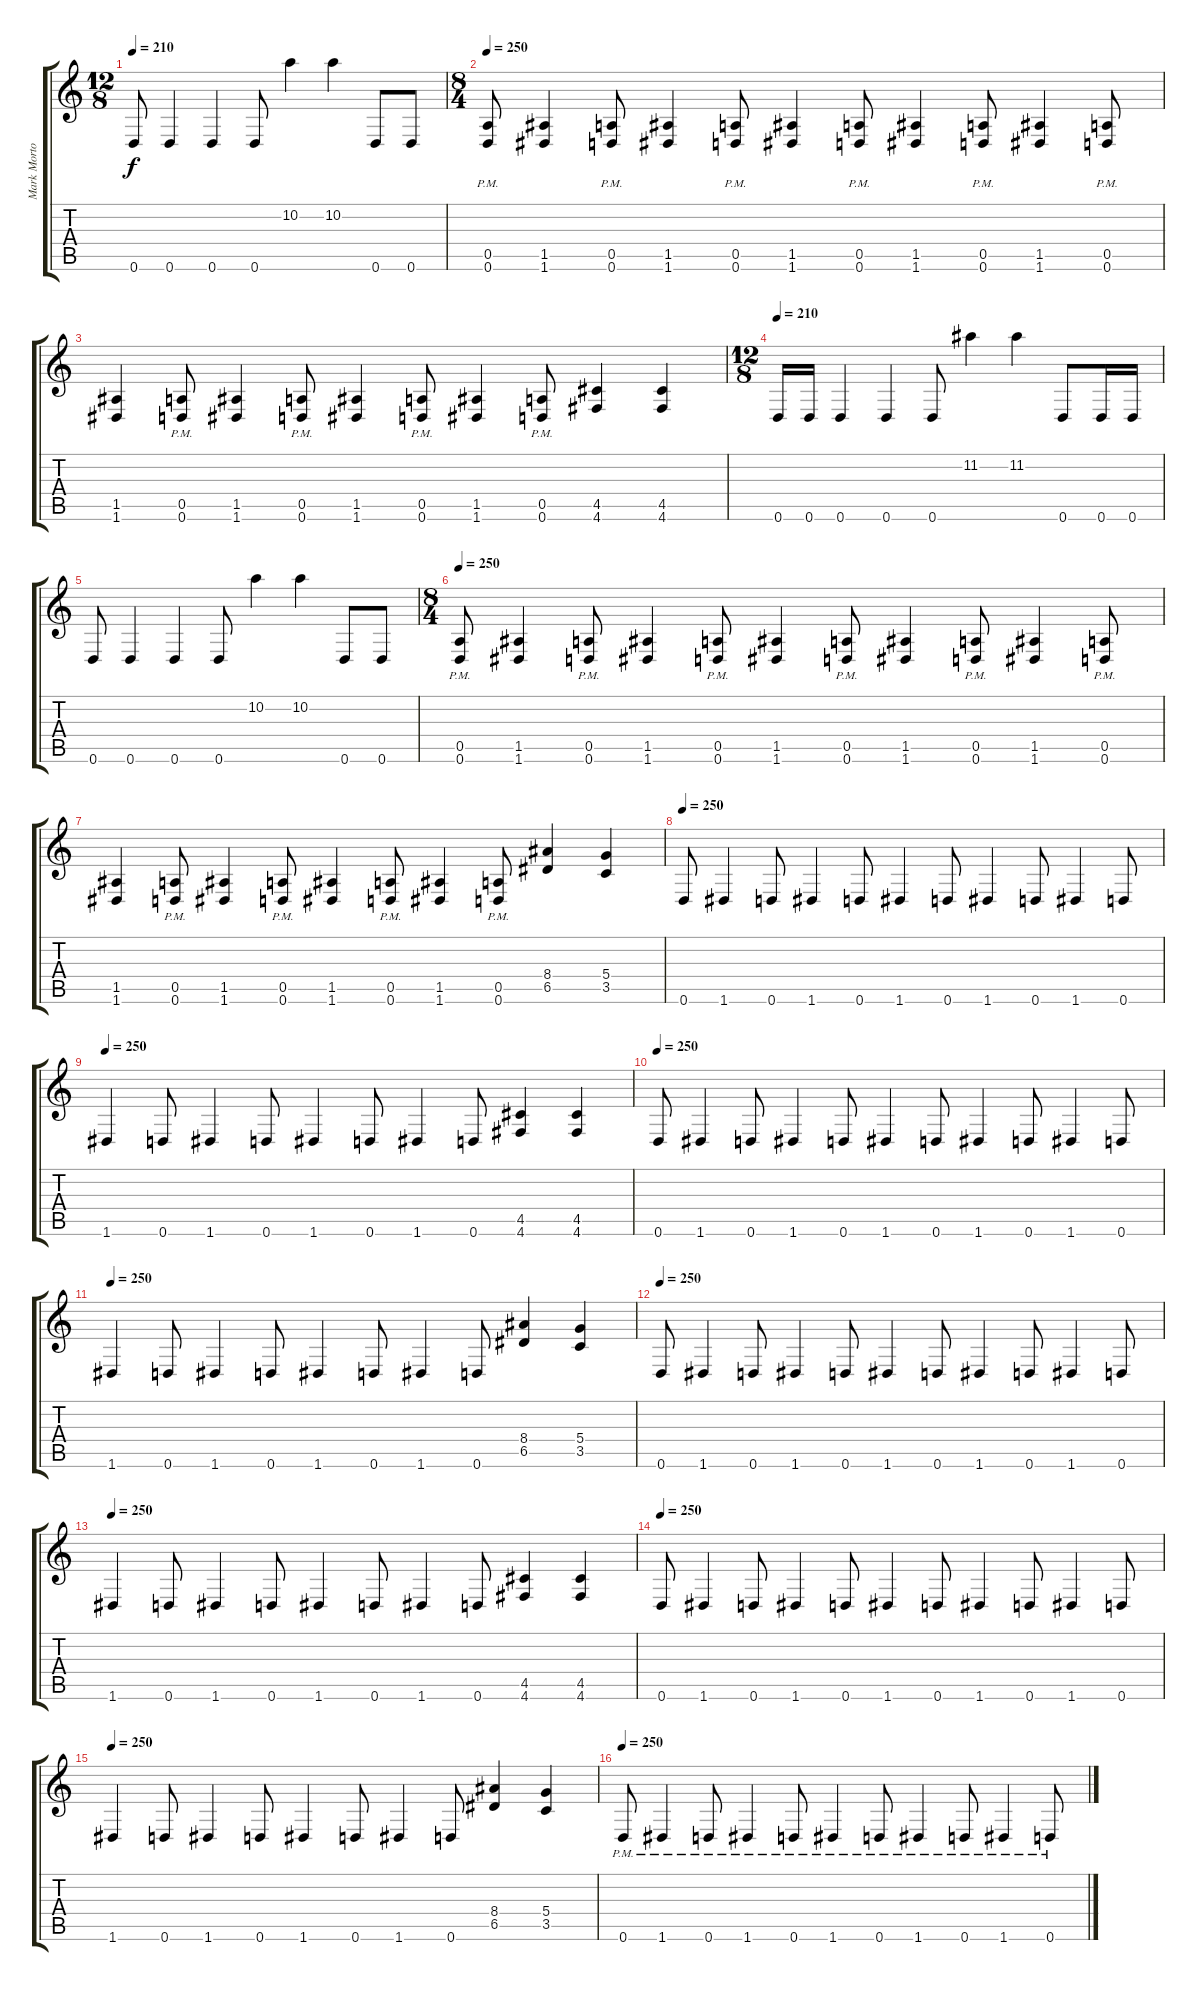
\track ("Mark Morton" "Mark Morto") {instrument distortionguitar}
\staff {score tabs}
\tuning (E4 B3 G3 D3 A2 D2) {hide}
\ts (12 8)
\tempo 210
\clef g2
\ks c
0.6.8{dy f} 0.6.4 0.6.4 0.6.8 10.2.4 10.2.4 0.6.8 0.6.8 |
\ts (8 4)
\tempo 250
(0.5{pm} 0.6{pm}).8 (1.5 1.6).4 (0.5{pm} 0.6{pm}).8 (1.5 1.6).4 (0.5{pm} 0.6{pm}).8 (1.5 1.6).4 (0.5{pm} 0.6{pm}).8 (1.5 1.6).4 (0.5{pm} 0.6{pm}).8 (1.5 1.6).4 (0.5{pm} 0.6{pm}).8 |
(1.5 1.6).4 (0.5{pm} 0.6{pm}).8 (1.5 1.6).4 (0.5{pm} 0.6{pm}).8 (1.5 1.6).4 (0.5{pm} 0.6{pm}).8 (1.5 1.6).4 (0.5{pm} 0.6{pm}).8 (4.5 4.6).4 (4.5 4.6).4 |
\ts (12 8)
\tempo 210
0.6.16 0.6.16 0.6.4 0.6.4 0.6.8 11.2.4 11.2.4 0.6.8 0.6.16 0.6.16 |
0.6.8 0.6.4 0.6.4 0.6.8 10.2.4 10.2.4 0.6.8 0.6.8 |
\ts (8 4)
\tempo 250
(0.5{pm} 0.6{pm}).8 (1.5 1.6).4 (0.5{pm} 0.6{pm}).8 (1.5 1.6).4 (0.5{pm} 0.6{pm}).8 (1.5 1.6).4 (0.5{pm} 0.6{pm}).8 (1.5 1.6).4 (0.5{pm} 0.6{pm}).8 (1.5 1.6).4 (0.5{pm} 0.6{pm}).8 |
(1.5 1.6).4 (0.5{pm} 0.6{pm}).8 (1.5 1.6).4 (0.5{pm} 0.6{pm}).8 (1.5 1.6).4 (0.5{pm} 0.6{pm}).8 (1.5 1.6).4 (0.5{pm} 0.6{pm}).8 (8.4 6.5).4 (5.4 3.5).4 |
\tempo 250
0.6.8 1.6.4 0.6.8 1.6.4 0.6.8 1.6.4 0.6.8 1.6.4 0.6.8 1.6.4 0.6.8 |
\tempo 250
1.6.4 0.6.8 1.6.4 0.6.8 1.6.4 0.6.8 1.6.4 0.6.8 (4.5 4.6).4 (4.5 4.6).4 |
\tempo 250
0.6.8 1.6.4 0.6.8 1.6.4 0.6.8 1.6.4 0.6.8 1.6.4 0.6.8 1.6.4 0.6.8 |
\tempo 250
1.6.4 0.6.8 1.6.4 0.6.8 1.6.4 0.6.8 1.6.4 0.6.8 (8.4 6.5).4 (5.4 3.5).4 |
\tempo 250
0.6.8 1.6.4 0.6.8 1.6.4 0.6.8 1.6.4 0.6.8 1.6.4 0.6.8 1.6.4 0.6.8 |
\tempo 250
1.6.4 0.6.8 1.6.4 0.6.8 1.6.4 0.6.8 1.6.4 0.6.8 (4.5 4.6).4 (4.5 4.6).4 |
\tempo 250
0.6.8 1.6.4 0.6.8 1.6.4 0.6.8 1.6.4 0.6.8 1.6.4 0.6.8 1.6.4 0.6.8 |
\tempo 250
1.6.4 0.6.8 1.6.4 0.6.8 1.6.4 0.6.8 1.6.4 0.6.8 (8.4 6.5).4 (5.4 3.5).4 |
\tempo 250
0.6{pm}.8 1.6{pm}.4 0.6{pm}.8 1.6{pm}.4 0.6{pm}.8 1.6{pm}.4 0.6{pm}.8 1.6{pm}.4 0.6{pm}.8 1.6{pm}.4 0.6{pm}.8
